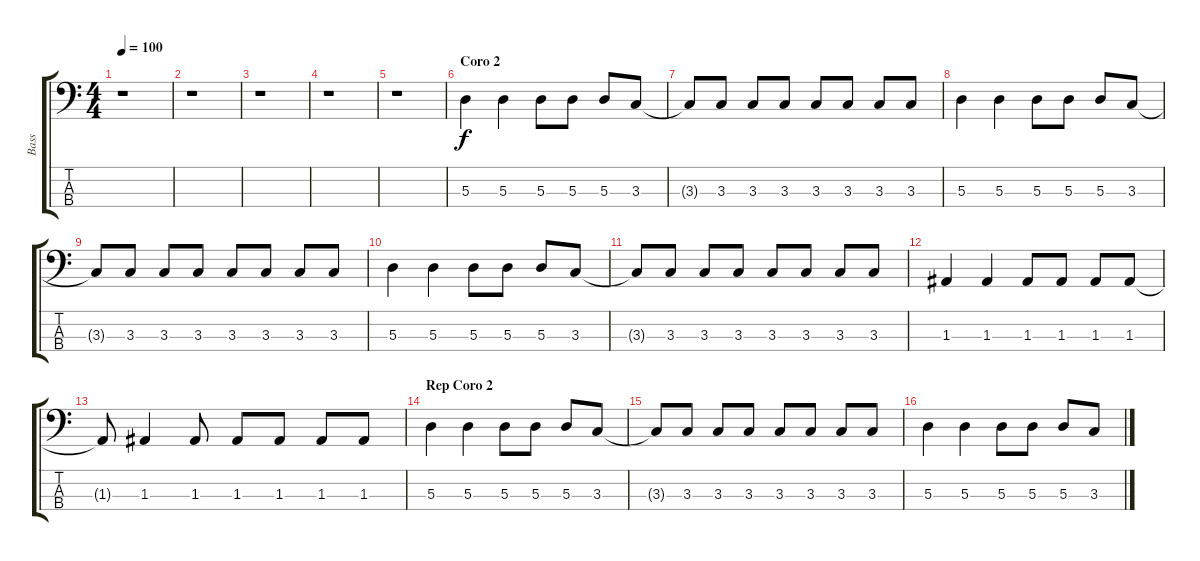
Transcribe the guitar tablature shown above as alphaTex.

\track ("Bass" "Bass") {instrument electricbassfinger}
\staff {score tabs}
\tuning (G2 D2 A1 E1) {hide}
\ts (4 4)
\tempo 100
\clef f4
\ks c
r.1{dy f} |
r.1 |
r.1 |
r.1 |
r.1 |
\section ("" "Coro 2")
5.3.4 5.3.4 5.3.8 5.3.8 5.3.8 3.3.8 |
3.3{t}.8 3.3.8 3.3.8 3.3.8 3.3.8 3.3.8 3.3.8 3.3.8 |
5.3.4 5.3.4 5.3.8 5.3.8 5.3.8 3.3.8 |
3.3{t}.8 3.3.8 3.3.8 3.3.8 3.3.8 3.3.8 3.3.8 3.3.8 |
5.3.4 5.3.4 5.3.8 5.3.8 5.3.8 3.3.8 |
3.3{t}.8 3.3.8 3.3.8 3.3.8 3.3.8 3.3.8 3.3.8 3.3.8 |
1.3.4 1.3.4 1.3.8 1.3.8 1.3.8 1.3.8 |
1.3{t}.8 1.3.4 1.3.8 1.3.8 1.3.8 1.3.8 1.3.8 |
\section ("" "Rep Coro 2")
5.3.4 5.3.4 5.3.8 5.3.8 5.3.8 3.3.8 |
3.3{t}.8 3.3.8 3.3.8 3.3.8 3.3.8 3.3.8 3.3.8 3.3.8 |
5.3.4 5.3.4 5.3.8 5.3.8 5.3.8 3.3.8
